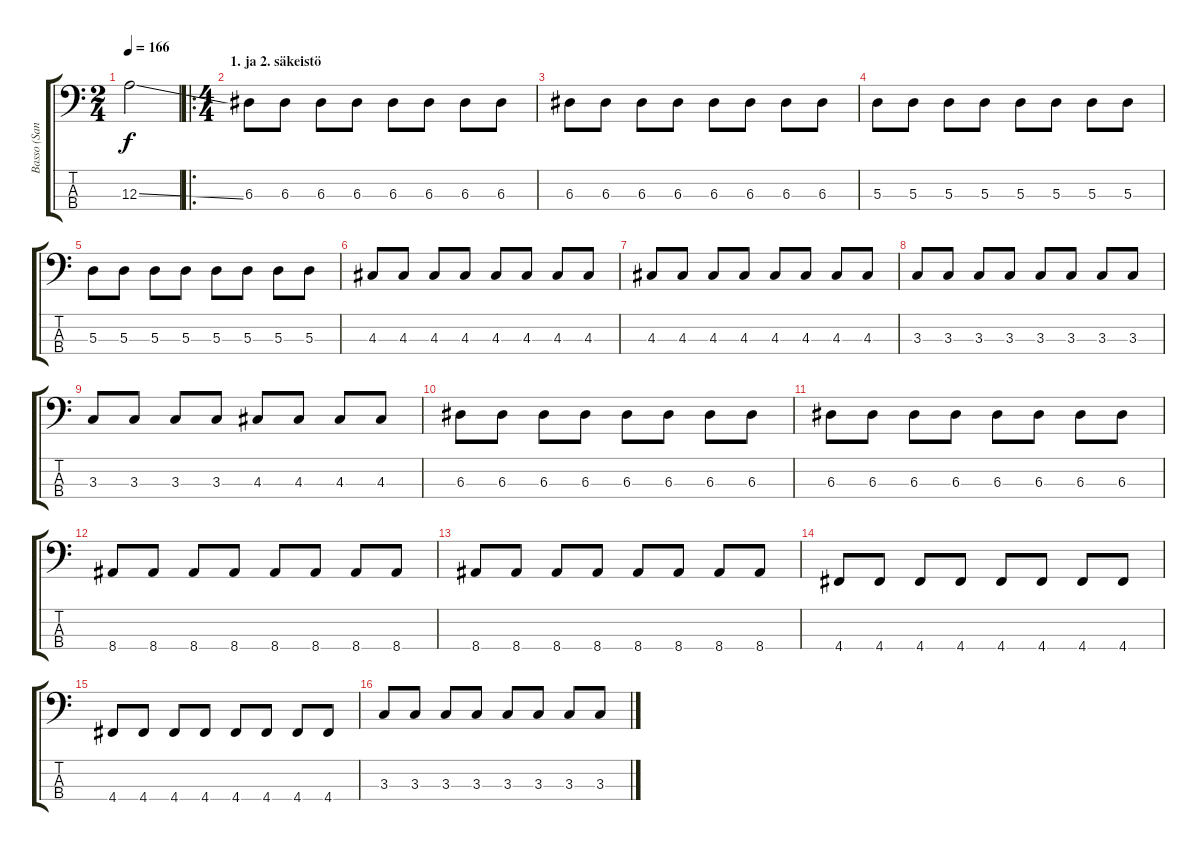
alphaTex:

\track ("Basso (Santtu)" "Basso (San") {instrument electricbasspick}
\staff {score tabs}
\tuning (G2 D2 A1 D1) {hide}
\ts (2 4)
\tempo 166
\clef f4
\ks c
12.3{ss}.2{dy f instrument electricbasspick} |
\ro
\ts (4 4)
\section ("" "1. ja 2. säkeistö")
6.3.8 6.3.8 6.3.8 6.3.8 6.3.8 6.3.8 6.3.8 6.3.8 |
6.3.8 6.3.8 6.3.8 6.3.8 6.3.8 6.3.8 6.3.8 6.3.8 |
5.3.8 5.3.8 5.3.8 5.3.8 5.3.8 5.3.8 5.3.8 5.3.8 |
5.3.8 5.3.8 5.3.8 5.3.8 5.3.8 5.3.8 5.3.8 5.3.8 |
4.3.8 4.3.8 4.3.8 4.3.8 4.3.8 4.3.8 4.3.8 4.3.8 |
4.3.8 4.3.8 4.3.8 4.3.8 4.3.8 4.3.8 4.3.8 4.3.8 |
3.3.8 3.3.8 3.3.8 3.3.8 3.3.8 3.3.8 3.3.8 3.3.8 |
3.3.8 3.3.8 3.3.8 3.3.8 4.3.8 4.3.8 4.3.8 4.3.8 |
6.3.8 6.3.8 6.3.8 6.3.8 6.3.8 6.3.8 6.3.8 6.3.8 |
6.3.8 6.3.8 6.3.8 6.3.8 6.3.8 6.3.8 6.3.8 6.3.8 |
8.4.8 8.4.8 8.4.8 8.4.8 8.4.8 8.4.8 8.4.8 8.4.8 |
8.4.8 8.4.8 8.4.8 8.4.8 8.4.8 8.4.8 8.4.8 8.4.8 |
4.4.8 4.4.8 4.4.8 4.4.8 4.4.8 4.4.8 4.4.8 4.4.8 |
4.4.8 4.4.8 4.4.8 4.4.8 4.4.8 4.4.8 4.4.8 4.4.8 |
3.3.8 3.3.8 3.3.8 3.3.8 3.3.8 3.3.8 3.3.8 3.3.8
